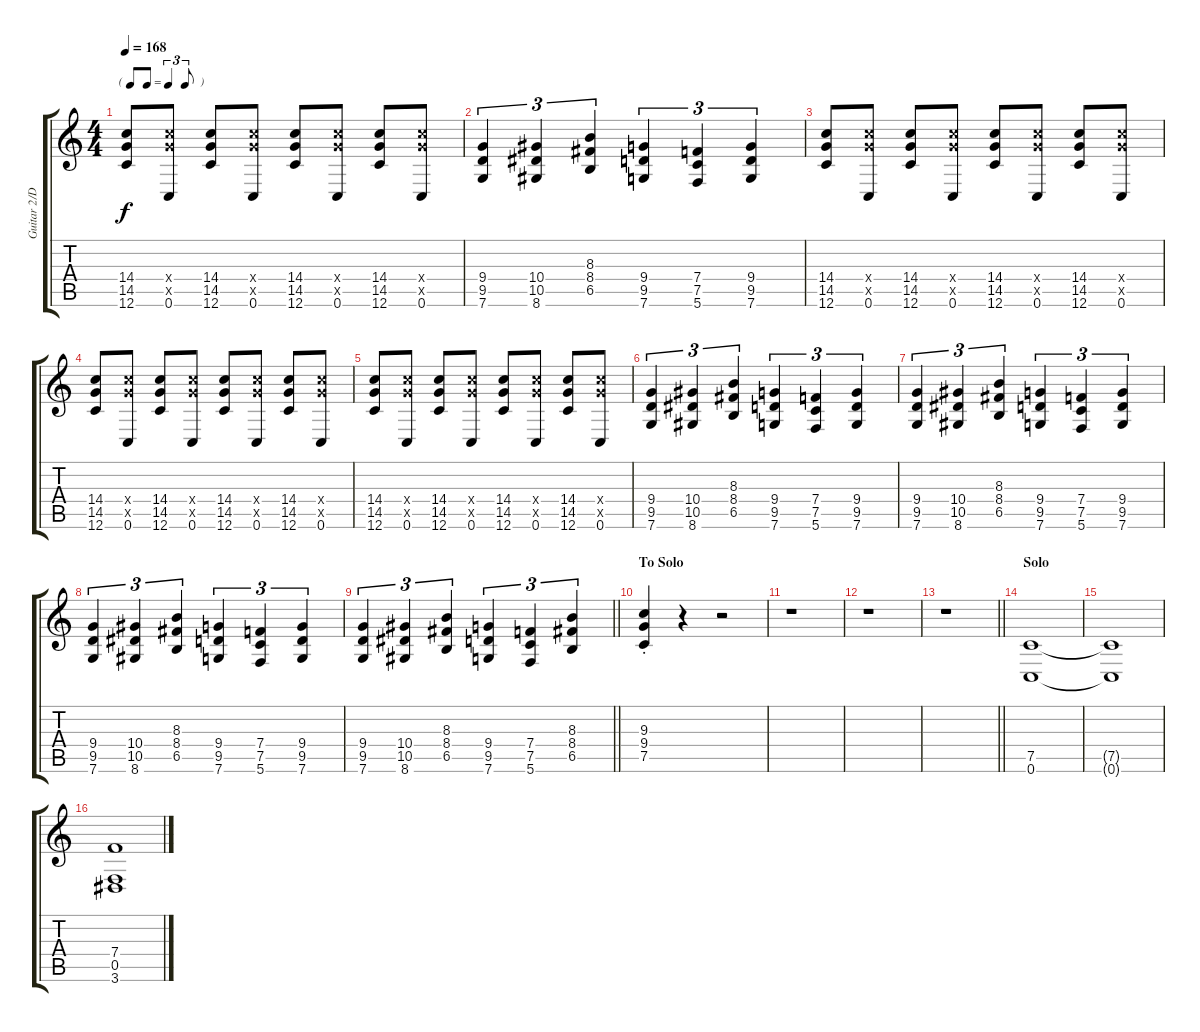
\track ("Guitar 2/Drone Vocals/Brass" "Guitar 2/D") {instrument distortionguitar bank 255}
\staff {score tabs}
\tuning (C4 G3 Eb3 Bb2 F2 C2) {hide}
\ts (4 4)
\tf triplet8th
\tempo 168
\clef g2
\ks c
(14.4 14.5 12.6).8{dy f} (14.4{x} 14.5{x} 0.6).8 (14.4 14.5 12.6).8 (14.4{x} 14.5{x} 0.6).8 (14.4 14.5 12.6).8 (14.4{x} 14.5{x} 0.6).8 (14.4 14.5 12.6).8 (14.4{x} 14.5{x} 0.6).8 |
(9.4 9.5 7.6).4{tu (3 2)} (10.4 10.5 8.6).4{tu (3 2)} (8.3 8.4 6.5).4{tu (3 2)} (9.4 9.5 7.6).4{tu (3 2)} (7.4 7.5 5.6).4{tu (3 2)} (9.4 9.5 7.6).4{tu (3 2)} |
(14.4 14.5 12.6).8 (14.4{x} 14.5{x} 0.6).8 (14.4 14.5 12.6).8 (14.4{x} 14.5{x} 0.6).8 (14.4 14.5 12.6).8 (14.4{x} 14.5{x} 0.6).8 (14.4 14.5 12.6).8 (14.4{x} 14.5{x} 0.6).8 |
(14.4 14.5 12.6).8 (14.4{x} 14.5{x} 0.6).8 (14.4 14.5 12.6).8 (14.4{x} 14.5{x} 0.6).8 (14.4 14.5 12.6).8 (14.4{x} 14.5{x} 0.6).8 (14.4 14.5 12.6).8 (14.4{x} 14.5{x} 0.6).8 |
(14.4 14.5 12.6).8 (14.4{x} 14.5{x} 0.6).8 (14.4 14.5 12.6).8 (14.4{x} 14.5{x} 0.6).8 (14.4 14.5 12.6).8 (14.4{x} 14.5{x} 0.6).8 (14.4 14.5 12.6).8 (14.4{x} 14.5{x} 0.6).8 |
(9.4 9.5 7.6).4{tu (3 2)} (10.4 10.5 8.6).4{tu (3 2)} (8.3 8.4 6.5).4{tu (3 2)} (9.4 9.5 7.6).4{tu (3 2)} (7.4 7.5 5.6).4{tu (3 2)} (9.4 9.5 7.6).4{tu (3 2)} |
(9.4 9.5 7.6).4{tu (3 2)} (10.4 10.5 8.6).4{tu (3 2)} (8.3 8.4 6.5).4{tu (3 2)} (9.4 9.5 7.6).4{tu (3 2)} (7.4 7.5 5.6).4{tu (3 2)} (9.4 9.5 7.6).4{tu (3 2)} |
(9.4 9.5 7.6).4{tu (3 2)} (10.4 10.5 8.6).4{tu (3 2)} (8.3 8.4 6.5).4{tu (3 2)} (9.4 9.5 7.6).4{tu (3 2)} (7.4 7.5 5.6).4{tu (3 2)} (9.4 9.5 7.6).4{tu (3 2)} |
\barLineRight lightlight
(9.4 9.5 7.6).4{tu (3 2)} (10.4 10.5 8.6).4{tu (3 2)} (8.3 8.4 6.5).4{tu (3 2)} (9.4 9.5 7.6).4{tu (3 2)} (7.4 7.5 5.6).4{tu (3 2)} (8.3 8.4 6.5).4{tu (3 2)} |
\section ("" "To Solo")
(9.3{st} 9.4{st} 7.5{st}).4 r.4 r.2 |
r.1 |
r.1 |
\barLineRight lightlight
r.1 |
\section ("" "Solo")
(7.5 0.6).1{volume 11 instrument trombone} |
(7.5{t} 0.6{t}).1 |
(7.4 0.5 3.6).1
